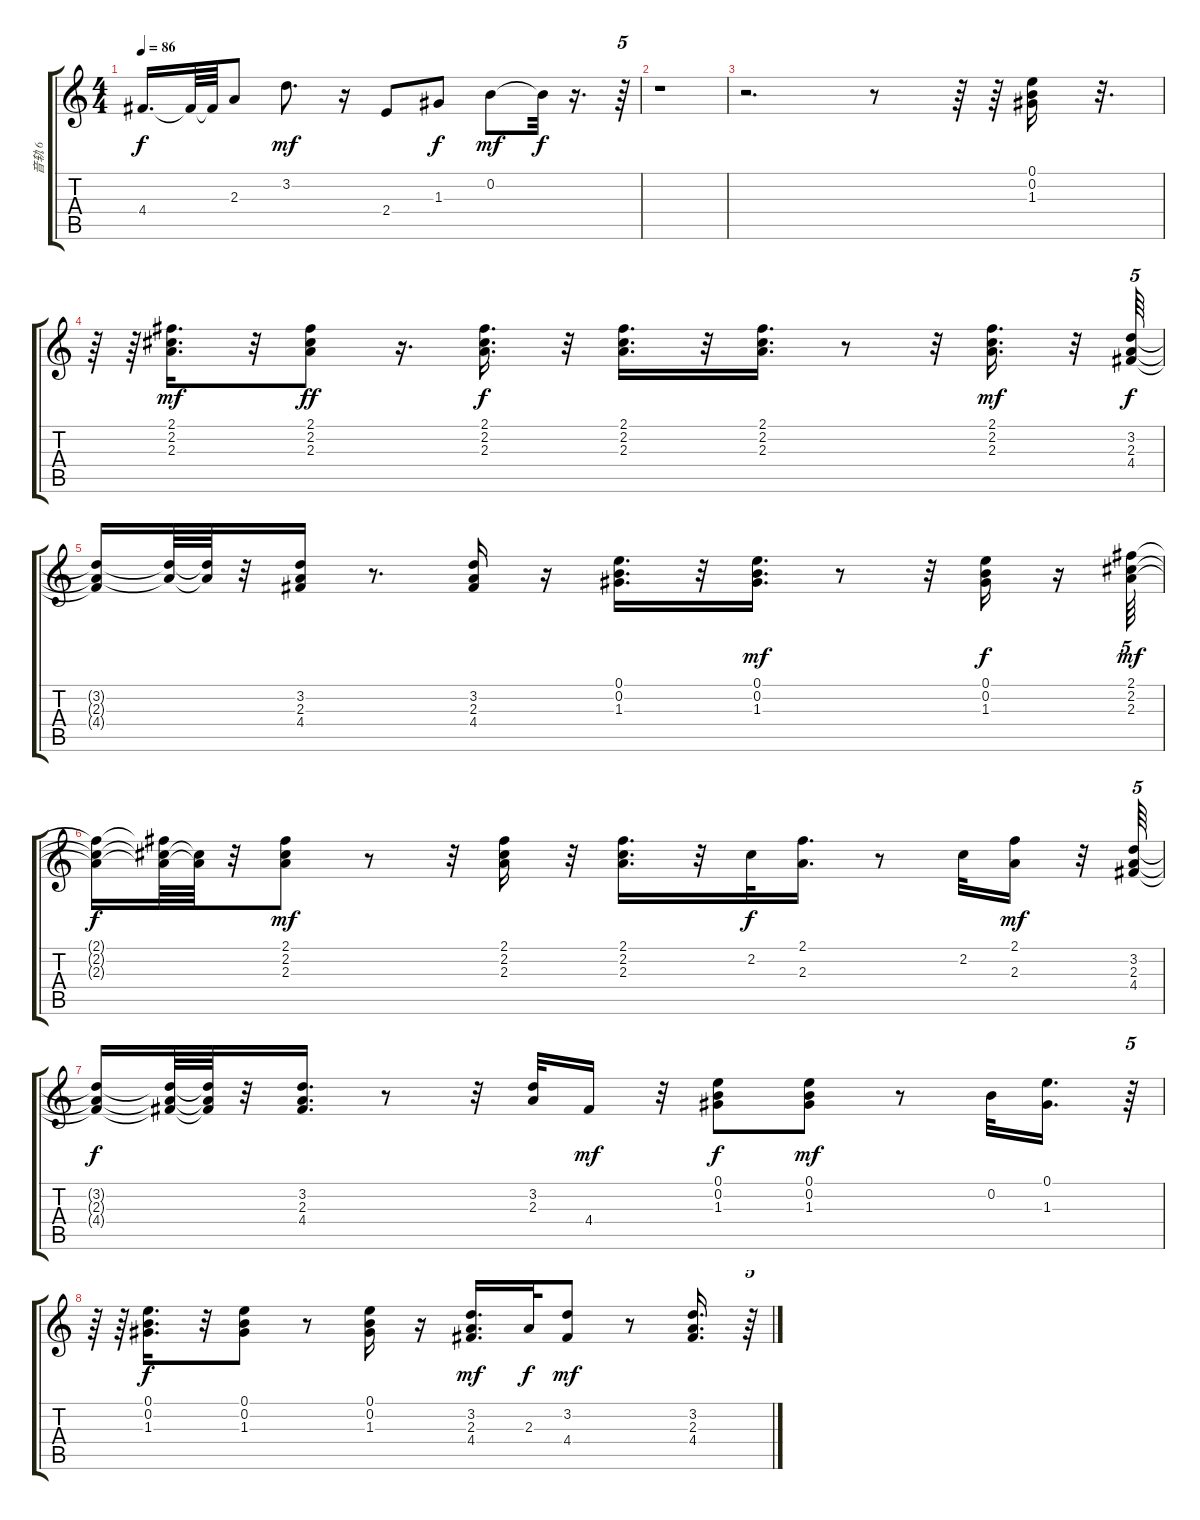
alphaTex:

\track ("音轨 6" "音轨 6") {instrument acousticguitarsteel}
\staff {score tabs}
\tuning (E4 B3 G3 D3 A2 E2) {hide}
\ts (4 4)
\tempo 86
\clef g2
\ks c
4.4{t}.16{d dy f} 4.4{t}.64 4.4{t}.64 2.3.8 3.2.8{d dy mf} r.16 2.4.8 1.3.8{dy f} 0.2.8{dy mf} 0.2{t}.32{dy f} r.16{d} r.64{tu (5 4)} |
r.1 |
r.2{d} r.8 r.64 r.64 (0.1 0.2 1.3).16 r.32{d} |
r.64 r.64 (2.1 2.2 2.3).16{d dy mf} r.32 (2.1 2.2 2.3).8{dy ff} r.16{d} (2.1 2.2 2.3).16{d dy f} r.32 (2.1 2.2 2.3).16{d} r.32 (2.1 2.2 2.3).16{d} r.8 r.32 (2.1 2.2 2.3).16{d dy mf} r.32 (3.2 2.3 4.4).64{tu (5 4) dy f} |
(3.2{t} 2.3{t} 4.4{t}).16 (3.2{t} 2.3{t}).64 (3.2{t} 2.3{t}).64 r.32 (3.2 2.3 4.4).16 r.8{d} (3.2 2.3 4.4).16 r.16 (0.1 0.2 1.3).16{d} r.32 (0.1 0.2 1.3).16{d dy mf} r.8 r.32 (0.1 0.2 1.3).16{dy f} r.16 (2.1 2.2 2.3).64{tu (5 4) dy mf} |
(2.1{t} 2.2{t} 2.3{t}).16{dy f} (2.1{t} 2.2{t} 2.3{t}).64 (2.2{t} 2.3{t}).64 r.32 (2.1 2.2 2.3).8{dy mf} r.8 r.32 (2.1 2.2 2.3).16 r.32 (2.1 2.2 2.3).16{d} r.32 2.2.32{dy f} (2.1 2.3).16{d} r.8 2.2.32 (2.1 2.3).16{dy mf} r.32 (3.2 2.3 4.4).64{tu (5 4)} |
(3.2{t} 2.3{t} 4.4{t}).16{dy f} (3.2{t} 2.3{t} 4.4{t}).64 (3.2{t} 2.3{t} 4.4{t}).64 r.32 (3.2 2.3 4.4).16{d} r.8 r.32 (3.2 2.3).32 4.4.16{dy mf} r.32 (0.1 0.2 1.3).8{dy f} (0.1 0.2 1.3).8{dy mf} r.8 0.2.32 (0.1 1.3).16{d} r.64{tu (5 4)} |
r.64 r.64 (0.1 0.2 1.3).16{d dy f} r.32 (0.1 0.2 1.3).8 r.8 (0.1 0.2 1.3).16 r.16 (3.2 2.3 4.4).16{d dy mf} 2.3.32{dy f} (3.2 4.4).8{dy mf} r.8 (3.2 2.3 4.4).16{d} r.64{tu (5 4)}
